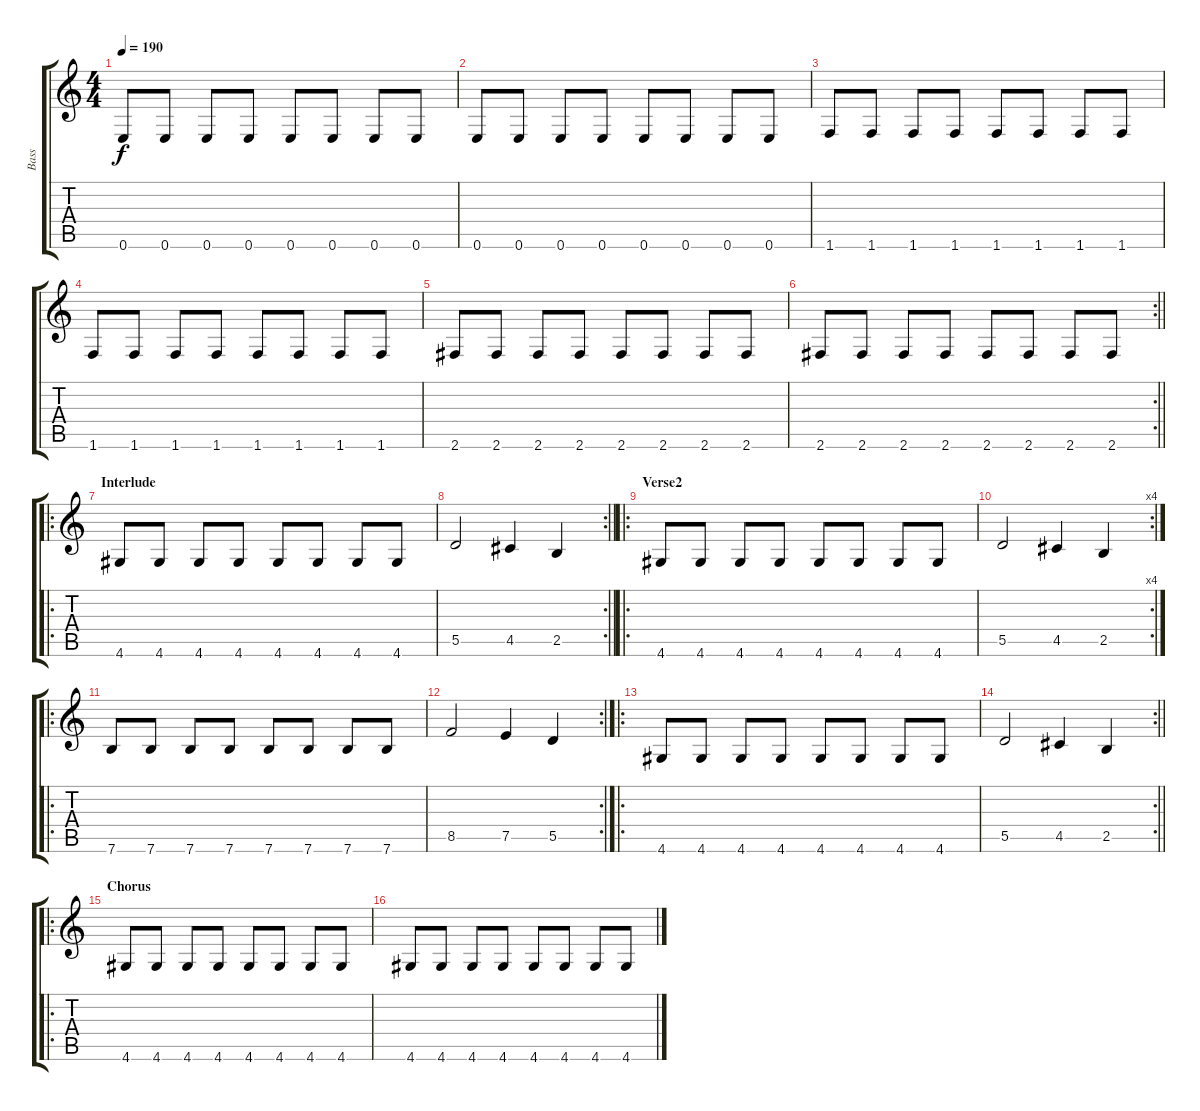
\track ("Bass" "Bass") {instrument electricbassfinger}
\staff {score tabs}
\tuning (E4 B3 G3 D3 A2 E2) {hide}
\ts (4 4)
\tempo 190
\clef g2
\ks c
0.6.8{dy f} 0.6.8 0.6.8 0.6.8 0.6.8 0.6.8 0.6.8 0.6.8 |
0.6.8 0.6.8 0.6.8 0.6.8 0.6.8 0.6.8 0.6.8 0.6.8 |
1.6.8 1.6.8 1.6.8 1.6.8 1.6.8 1.6.8 1.6.8 1.6.8 |
1.6.8 1.6.8 1.6.8 1.6.8 1.6.8 1.6.8 1.6.8 1.6.8 |
2.6.8 2.6.8 2.6.8 2.6.8 2.6.8 2.6.8 2.6.8 2.6.8 |
\rc 2
\barLineRight lightlight
2.6.8 2.6.8 2.6.8 2.6.8 2.6.8 2.6.8 2.6.8 2.6.8 |
\ro
\section ("" "Interlude")
4.6.8 4.6.8 4.6.8 4.6.8 4.6.8 4.6.8 4.6.8 4.6.8 |
\rc 2
\barLineRight lightlight
5.5.2 4.5.4 2.5.4 |
\ro
\section ("" "Verse2")
4.6.8 4.6.8 4.6.8 4.6.8 4.6.8 4.6.8 4.6.8 4.6.8 |
\rc 4
5.5.2 4.5.4 2.5.4 |
\ro
7.6.8 7.6.8 7.6.8 7.6.8 7.6.8 7.6.8 7.6.8 7.6.8 |
\rc 2
8.5.2 7.5.4 5.5.4 |
\ro
4.6.8 4.6.8 4.6.8 4.6.8 4.6.8 4.6.8 4.6.8 4.6.8 |
\rc 2
\barLineRight lightlight
5.5.2 4.5.4 2.5.4 |
\ro
\section ("" "Chorus")
4.6.8 4.6.8 4.6.8 4.6.8 4.6.8 4.6.8 4.6.8 4.6.8 |
4.6.8 4.6.8 4.6.8 4.6.8 4.6.8 4.6.8 4.6.8 4.6.8
